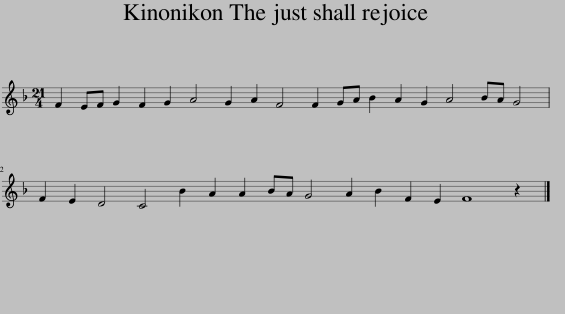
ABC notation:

X:1
L:1/8
M:21/4
I:linebreak $
K:F
V:1 treble
V:1
 F2 EF G2 F2 G2 A4 G2 A2 F4 F2 GA B2 A2 G2 A4 BA G4 |$ F2 E2 D4 C4 B2 A2 A2 BA G4 A2 B2 F2 E2 F8 z2 |] %2
